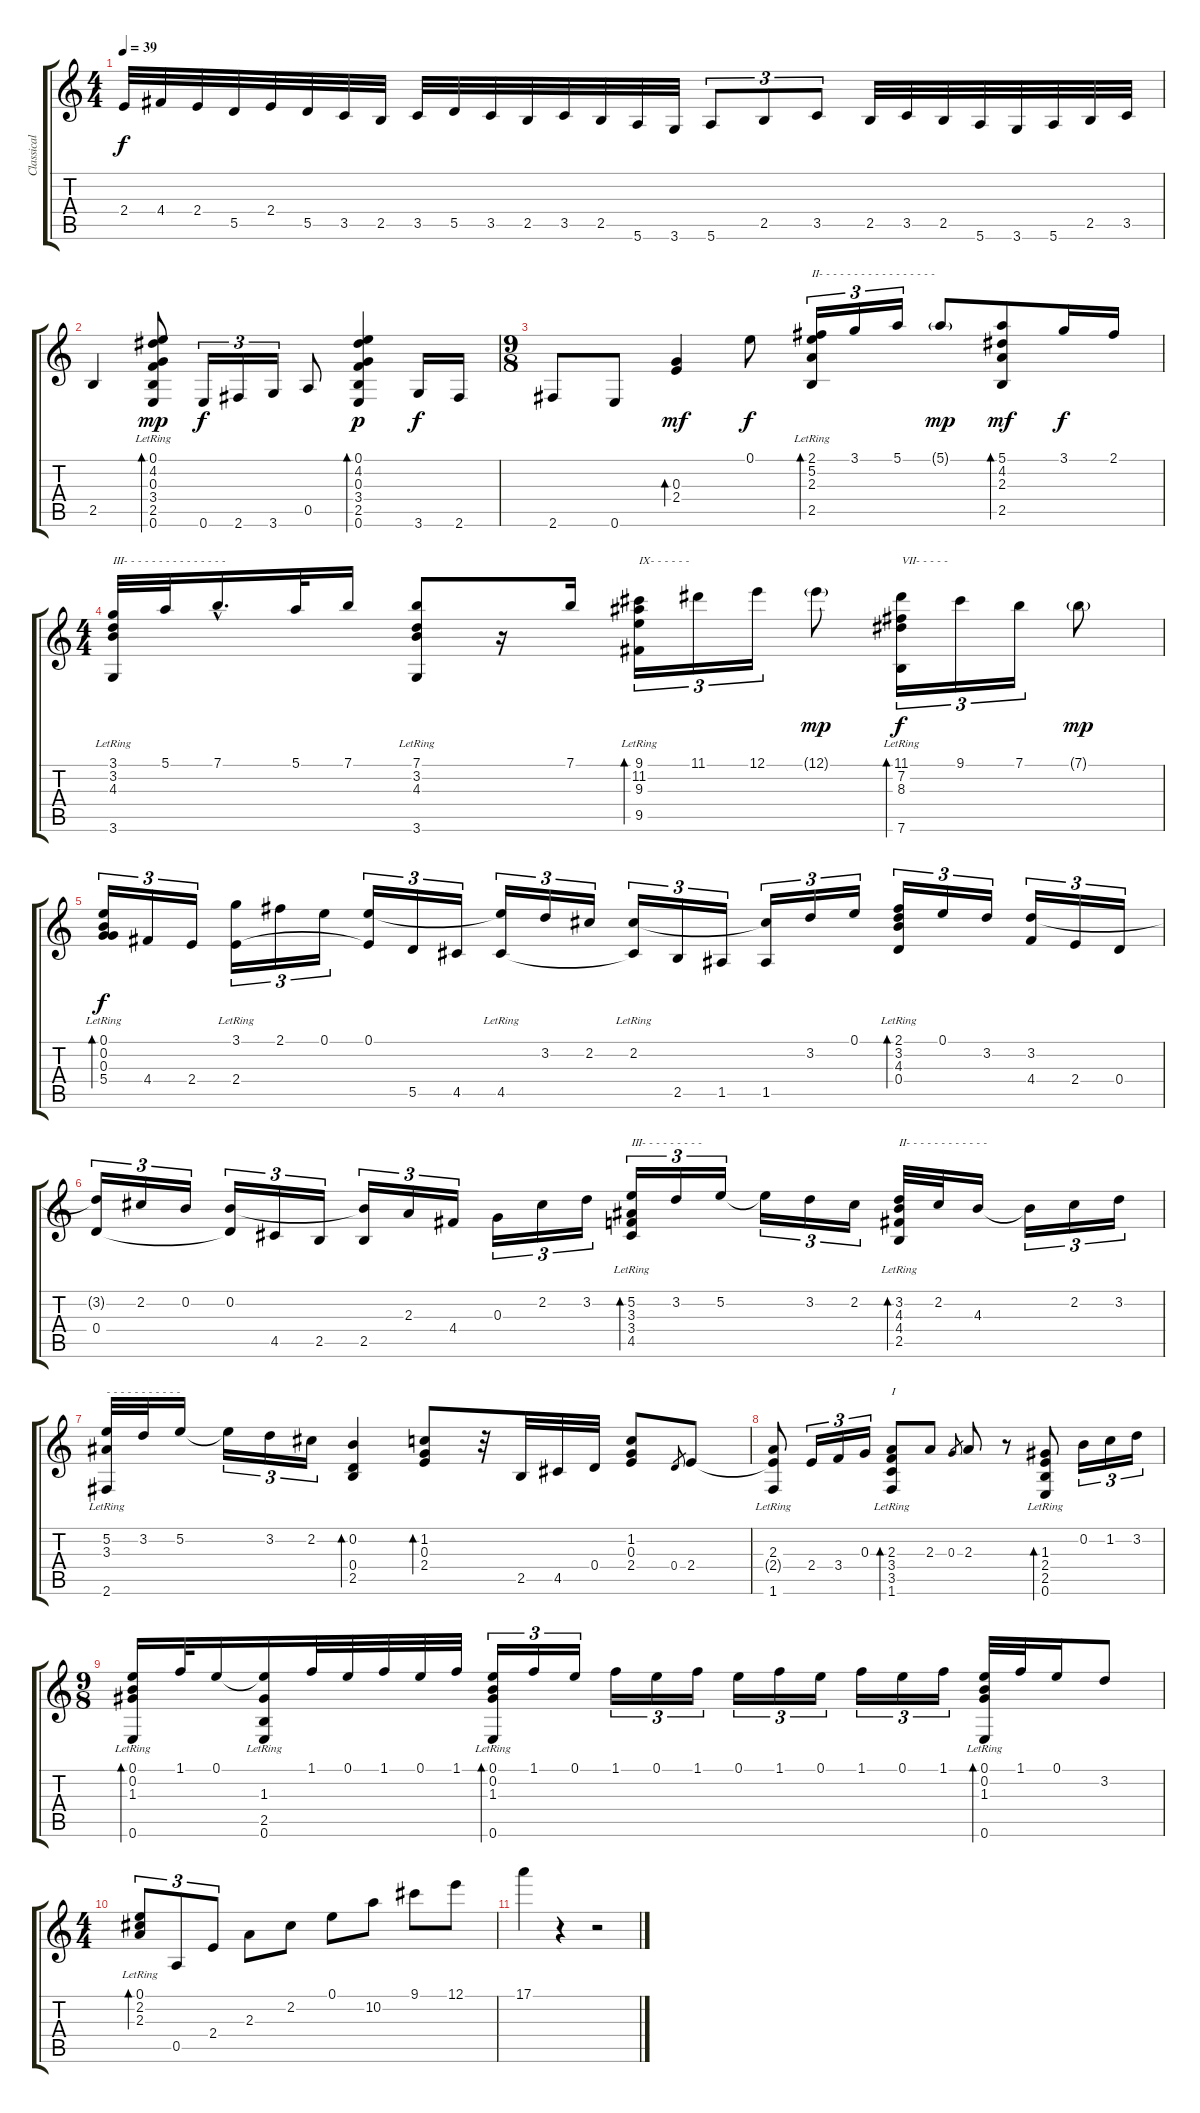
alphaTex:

\track ("Classical guitar" "Classical ") {instrument acousticguitarnylon}
\staff {score tabs}
\tuning (E4 B3 G3 D3 A2 E2) {hide}
\ts (4 4)
\tempo 39
\clef g2
\ks c
2.4.32{dy f} 4.4.32 2.4.32 5.5.32 2.4.32 5.5.32 3.5.32 2.5.32 3.5.32 5.5.32 3.5.32 2.5.32 3.5.32 2.5.32 5.6.32 3.6.32 5.6.8{tu (3 2)} 2.5.8{tu (3 2)} 3.5.8{tu (3 2)} 2.5.32 3.5.32 2.5.32 5.6.32 3.6.32 5.6.32 2.5.32 3.5.32 |
2.5.4 (0.1{lr} 4.2{lr} 0.3{lr} 3.4{lr} 2.5{lr} 0.6).8{bd 60 dy mp} 0.6.16{tu (3 2) dy f} 2.6.16{tu (3 2)} 3.6.16{tu (3 2)} 0.5.8 (0.1 4.2 0.3 3.4 2.5 0.6).4{bd 60 dy p} 3.6.16{dy f} 2.6.16 |
\ts (9 8)
2.6.8 0.6.8 (0.3 2.4).4{bd 60 dy mf} 0.1.8{dy f} (2.1 5.2{lr} 2.3{lr} 2.5{lr}).16{tu (3 2) bd 60 txt "II- - - - - - - - - - - - - - - - -"} 3.1.16{tu (3 2)} 5.1.16{tu (3 2)} 5.1{g}.8{dy mp} (5.1 4.2 2.3 2.5).8{bd 60 dy mf} 3.1.16{dy f} 2.1.16 |
\ts (4 4)
(3.1 3.2{lr} 4.3{lr} 3.6{lr}).32{txt "III- - - - - - - - - - - - - - -"} 5.1.32 7.1{hac}.16{d} 5.1.32 7.1.16 (7.1 3.2{lr} 4.3{lr} 3.6{lr}).8 r.16 7.1.16 (9.1 11.2{lr} 9.3{lr} 9.5{lr}).16{tu (3 2) bd 60 txt "IX- - - - - -"} 11.1.16{tu (3 2)} 12.1.16{tu (3 2)} 12.1{g}.8{dy mp} (11.1 7.2{lr} 8.3{lr} 7.6{lr}).16{tu (3 2) bd 60 txt "VII- - - - -" dy f} 9.1.16{tu (3 2)} 7.1.16{tu (3 2)} 7.1{g}.8{dy mp} |
(0.1 0.2{lr} 0.3{lr} 5.4).16{tu (3 2) bd 60 dy f} 4.4.16{tu (3 2)} 2.4.16{tu (3 2)} (3.1 2.4{lr}).16{tu (3 2)} 2.1.16{tu (3 2)} 0.1.16{tu (3 2)} (0.1 2.4{t}).16{tu (3 2)} 5.5.16{tu (3 2)} 4.5.16{tu (3 2)} (0.1{t} 4.5{lr}).16{tu (3 2)} 3.2.16{tu (3 2)} 2.2.16{tu (3 2)} (2.2{lr} 4.5{t}).16{tu (3 2)} 2.5.16{tu (3 2)} 1.5.16{tu (3 2)} (2.2{t} 1.5).16{tu (3 2)} 3.2.16{tu (3 2)} 0.1.16{tu (3 2)} (2.1 3.2 4.3 0.4{lr}).16{tu (3 2) bd 60} 0.1.16{tu (3 2)} 3.2.16{tu (3 2)} (3.2 4.4).16{tu (3 2)} 2.4.16{tu (3 2)} 0.4.16{tu (3 2)} |
(3.2{t} 0.4).16{tu (3 2)} 2.2.16{tu (3 2)} 0.2.16{tu (3 2)} (0.2 0.4{t}).16{tu (3 2)} 4.5.16{tu (3 2)} 2.5.16{tu (3 2)} (0.2{t} 2.5).16{tu (3 2)} 2.3.16{tu (3 2)} 4.4.16{tu (3 2)} 0.3.16{tu (3 2)} 2.2.16{tu (3 2)} 3.2.16{tu (3 2)} (5.2 3.3{lr} 3.4{lr} 4.5{lr}).16{tu (3 2) bd 60 txt "III- - - - - - - - -"} 3.2.16{tu (3 2)} 5.2.16{tu (3 2)} 5.2{t}.16{tu (3 2)} 3.2.16{tu (3 2)} 2.2.16{tu (3 2)} (3.2 4.3{lr} 4.4{lr} 2.5{lr}).32{bd 60 txt "II- - - - - - - - - - - -"} 2.2.32 4.3.16 4.3{t}.16{tu (3 2)} 2.2.16{tu (3 2)} 3.2.16{tu (3 2)} |
(5.2 3.3{lr} 2.6{lr}).32{txt "- - - - - - - - - - -"} 3.2.32 5.2.16 5.2{t}.16{tu (3 2)} 3.2.16{tu (3 2)} 2.2.16{tu (3 2)} (0.2 0.4 2.5).4{bd 60} (1.2 0.3 2.4).8{bd 60} r.32 2.5.32 4.5.32 0.4.32 (1.2 0.3 2.4).8 0.4.8{gr} 2.4.8 |
(2.3 2.4{t} 1.6{lr}).8 2.4.16{tu (3 2)} 3.4.16{tu (3 2)} 0.3.16{tu (3 2)} (2.3 3.4{lr} 3.5{lr} 1.6{lr}).8{bd 60 txt "I"} 2.3.8 0.3.8{gr} 2.3.8 r.8 (1.3 2.4{lr} 2.5{lr} 0.6{lr}).8{bd 60} 0.2.16{tu (3 2)} 1.2.16{tu (3 2)} 3.2.16{tu (3 2)} |
\ts (9 8)
(0.1 0.2{lr} 1.3{lr} 0.6{lr}).16{bd 60} 1.1.32 0.1.16 (0.1{t} 1.3{lr} 2.5{lr} 0.6{lr}).16 1.1.32 0.1.32 1.1.32 0.1.32 1.1.32 (0.1 0.2{lr} 1.3{lr} 0.6{lr}).16{tu (3 2) bd 60} 1.1.16{tu (3 2)} 0.1.16{tu (3 2)} 1.1.16{tu (3 2)} 0.1.16{tu (3 2)} 1.1.16{tu (3 2)} 0.1.16{tu (3 2)} 1.1.16{tu (3 2)} 0.1.16{tu (3 2)} 1.1.16{tu (3 2)} 0.1.16{tu (3 2)} 1.1.16{tu (3 2)} (0.1 0.2{lr} 1.3{lr} 0.6{lr}).32{bd 60} 1.1.32 0.1.16 3.2.8 |
\ts (4 4)
(0.1{lr} 2.2{lr} 2.3{lr}).8{tu (3 2) bd 60} 0.5.8{tu (3 2)} 2.4.8{tu (3 2)} 2.3.8 2.2.8 0.1.8 10.2.8 9.1.8 12.1.8 |
17.1.4 r.4 r.2
